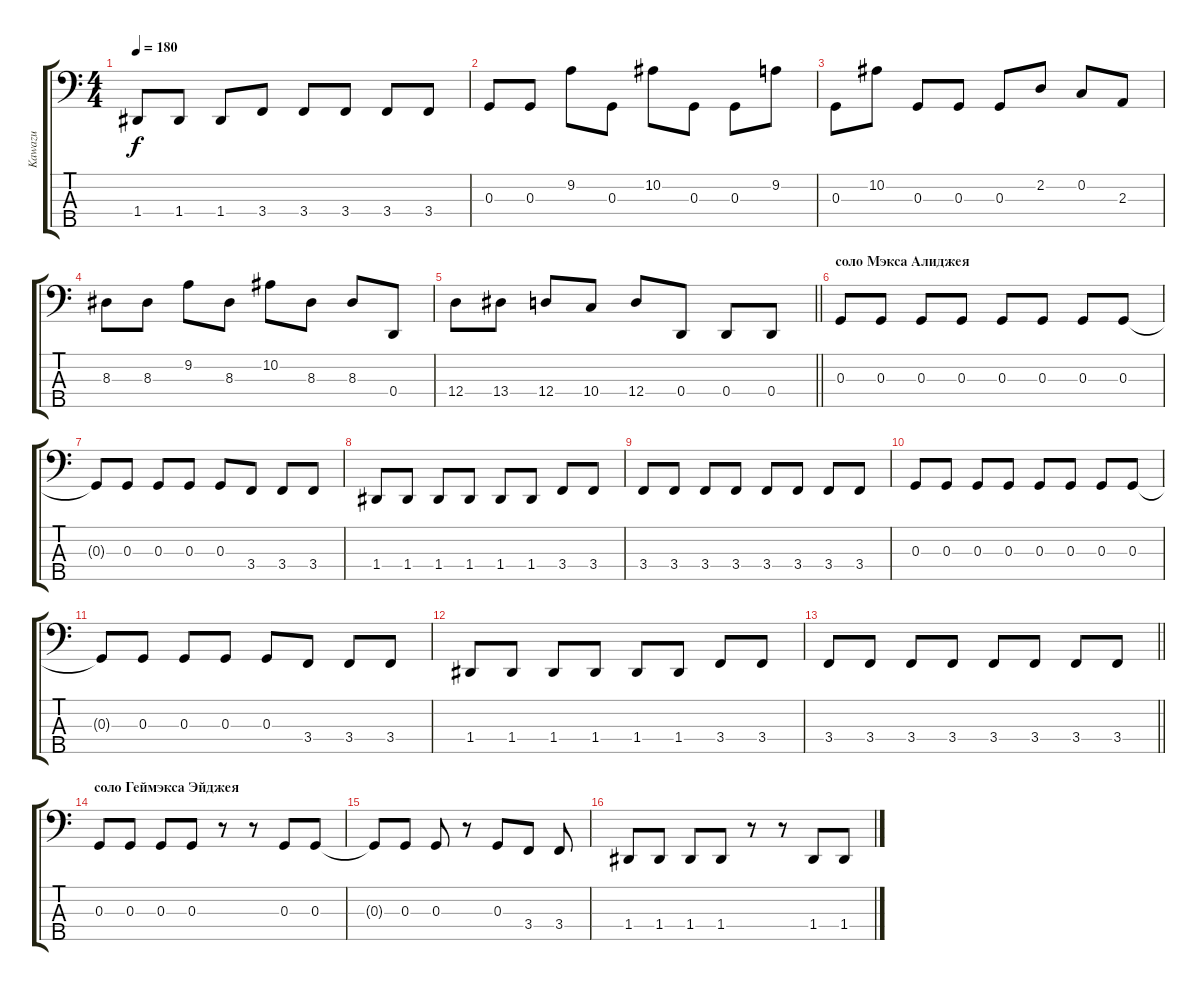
\track ("Kawazu" "Kawazu") {instrument electricbasspick}
\staff {score tabs}
\tuning (F2 C2 G1 D1 A0) {hide}
\ts (4 4)
\tempo 180
\clef f4
\ks c
1.4.8{dy f} 1.4.8 1.4.8 3.4.8 3.4.8 3.4.8 3.4.8 3.4.8 |
0.3.8 0.3.8 9.2.8 0.3.8 10.2.8 0.3.8 0.3.8 9.2.8 |
0.3.8 10.2.8 0.3.8 0.3.8 0.3.8 2.2.8 0.2.8 2.3.8 |
8.3.8 8.3.8 9.2.8 8.3.8 10.2.8 8.3.8 8.3.8 0.4.8 |
\barLineRight lightlight
12.4.8 13.4.8 12.4.8 10.4.8 12.4.8 0.4.8 0.4.8 0.4.8 |
\section ("" "соло Мэкса Алиджея")
0.3.8 0.3.8 0.3.8 0.3.8 0.3.8 0.3.8 0.3.8 0.3.8 |
0.3{t}.8 0.3.8 0.3.8 0.3.8 0.3.8 3.4.8 3.4.8 3.4.8 |
1.4.8 1.4.8 1.4.8 1.4.8 1.4.8 1.4.8 3.4.8 3.4.8 |
3.4.8 3.4.8 3.4.8 3.4.8 3.4.8 3.4.8 3.4.8 3.4.8 |
0.3.8 0.3.8 0.3.8 0.3.8 0.3.8 0.3.8 0.3.8 0.3.8 |
0.3{t}.8 0.3.8 0.3.8 0.3.8 0.3.8 3.4.8 3.4.8 3.4.8 |
1.4.8 1.4.8 1.4.8 1.4.8 1.4.8 1.4.8 3.4.8 3.4.8 |
\barLineRight lightlight
3.4.8 3.4.8 3.4.8 3.4.8 3.4.8 3.4.8 3.4.8 3.4.8 |
\section ("" "соло Геймэкса Эйджея")
0.3.8 0.3.8 0.3.8 0.3.8 r.8 r.8 0.3.8 0.3.8 |
0.3{t}.8 0.3.8 0.3.8 r.8 0.3.8 3.4.8 3.4.8 |
1.4.8 1.4.8 1.4.8 1.4.8 r.8 r.8 1.4.8 1.4.8
